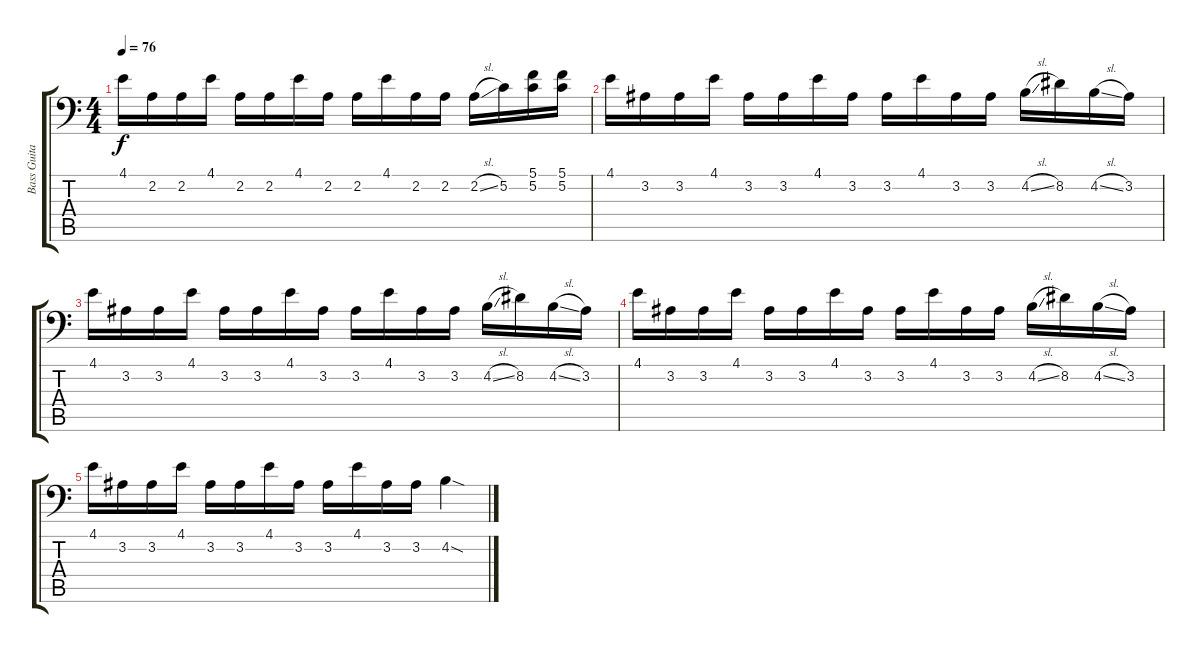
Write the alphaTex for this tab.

\track ("Bass Guitar" "Bass Guita") {instrument electricbassfinger}
\staff {score tabs}
\tuning (C3 G2 D2 A1 E1 B0) {hide}
\ts (4 4)
\tempo 76
\clef f4
\ks c
4.1.16{dy f} 2.2.16 2.2.16 4.1.16 2.2.16 2.2.16 4.1.16 2.2.16 2.2.16 4.1.16 2.2.16 2.2.16 2.2{sl}.16 5.2.16 (5.1 5.2).16 (5.1 5.2).16 |
4.1.16 3.2.16 3.2.16 4.1.16 3.2.16 3.2.16 4.1.16 3.2.16 3.2.16 4.1.16 3.2.16 3.2.16 4.2{sl}.16 8.2.16 4.2{sl}.16 3.2.16 |
4.1.16 3.2.16 3.2.16 4.1.16 3.2.16 3.2.16 4.1.16 3.2.16 3.2.16 4.1.16 3.2.16 3.2.16 4.2{sl}.16 8.2.16 4.2{sl}.16 3.2.16 |
4.1.16 3.2.16 3.2.16 4.1.16 3.2.16 3.2.16 4.1.16 3.2.16 3.2.16 4.1.16 3.2.16 3.2.16 4.2{sl}.16 8.2.16 4.2{sl}.16 3.2.16 |
4.1.16 3.2.16 3.2.16 4.1.16 3.2.16 3.2.16 4.1.16 3.2.16 3.2.16 4.1.16 3.2.16 3.2.16 4.2{sod}.4
